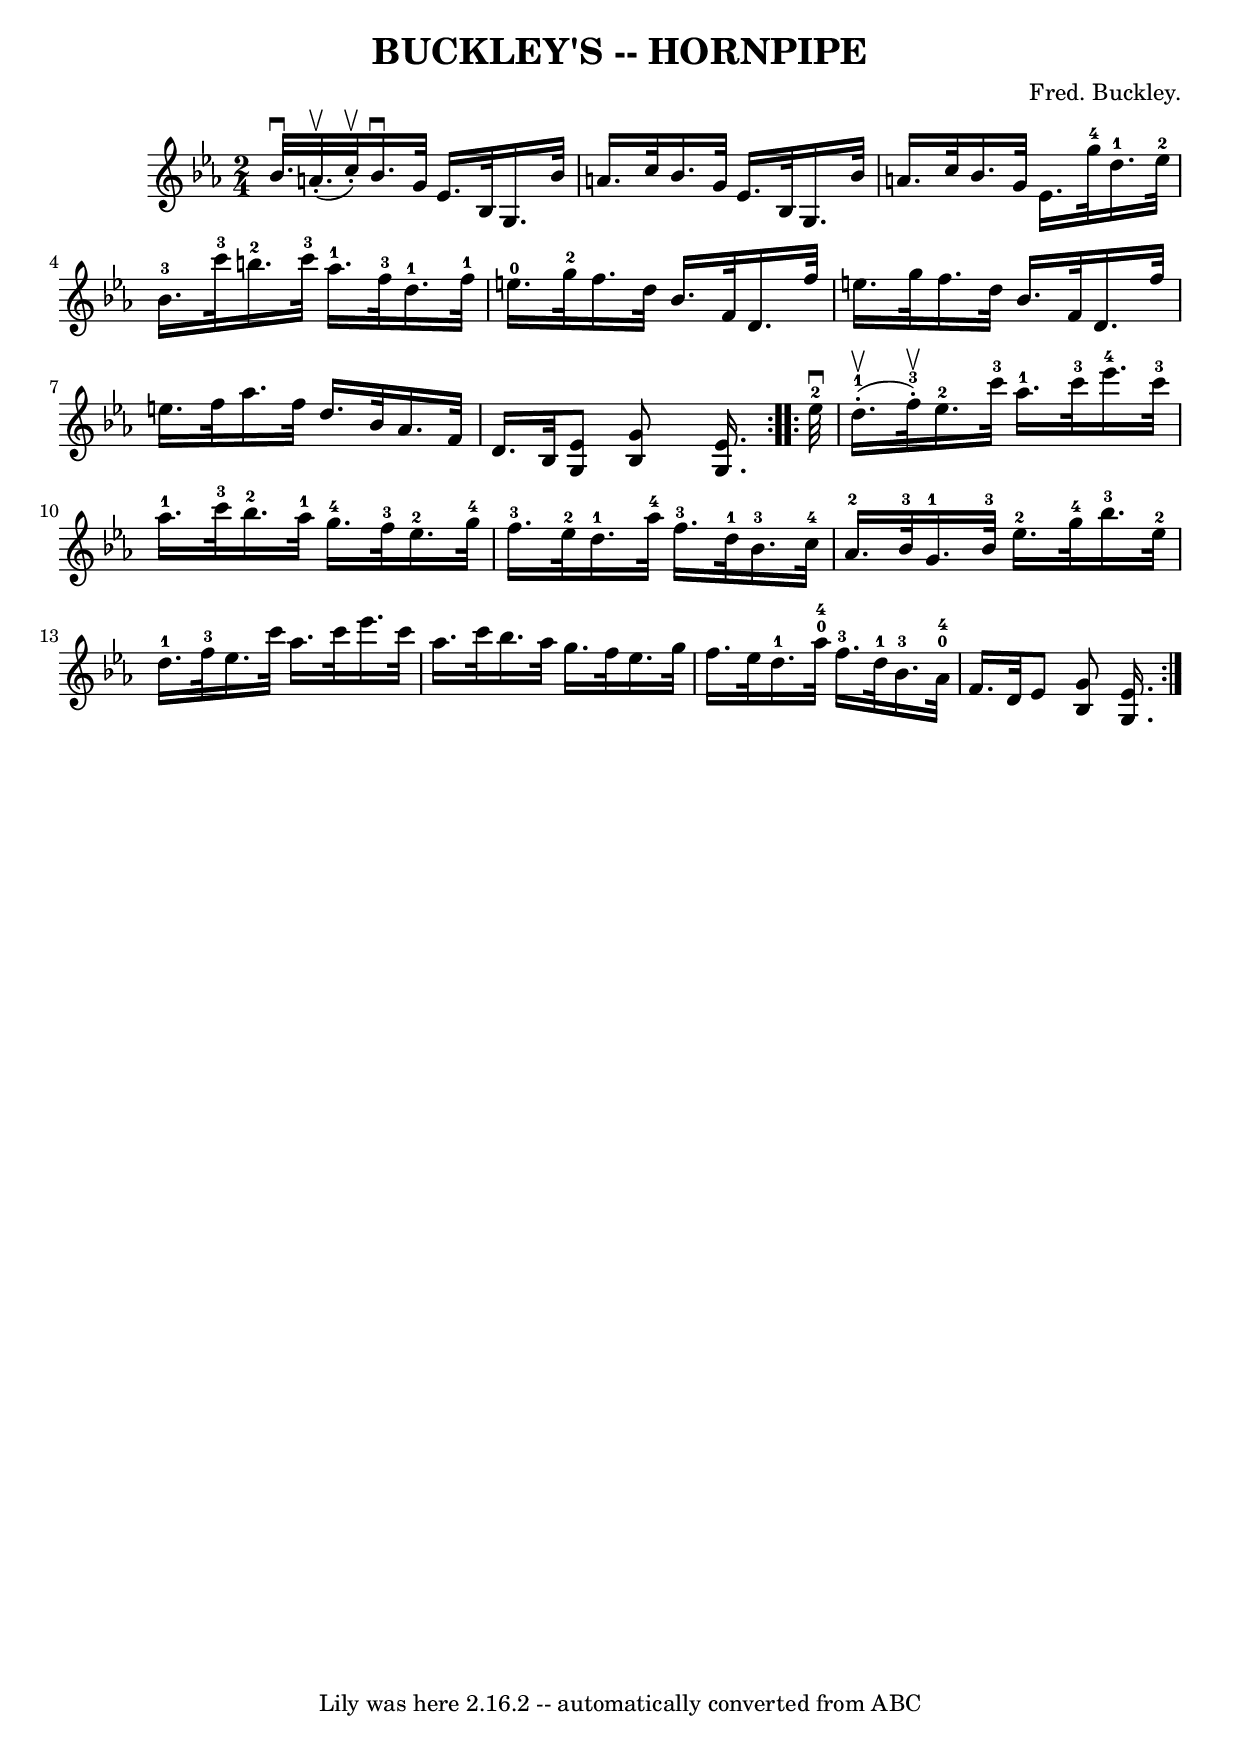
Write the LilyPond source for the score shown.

\version "2.16.2"
\include "Mammoth.ily"
\header {
  %% book = "Ryan's Mammoth Collection of Fiddle Tunes"
  composer = "Fred. Buckley."
  crossRefNumber = "1"
  footnotes = "\\\\\\\\N: The combined \"4\" and \"0\" in bars 11 and 15 is a mystery."
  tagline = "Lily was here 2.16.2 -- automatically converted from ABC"
  title = "BUCKLEY'S -- HORNPIPE"

}
voicedefault =  {



  \repeat volta 2 {

    \time 2/4 
    \key ees \major % %staffsep 50
    bes'32.^\downbow a'32. (^\upbow-. c''32^\upbow-.)       |
    
    bes'16.^\downbow g'32 ees'16. bes32 g16. bes'32 a'16.    
    c''32    |
    bes'16. g'32 ees'16. bes32 g16. bes'32    
    a'16. c''32        |
    bes'16. g'32 ees'16. g''32-4     
    d''16.-1 ees''32-2 bes'16.-3 c'''32-3   |
    b''16.-2 c'''32-3 aes''16.-1 f''32-3 d''16.-1 f''32-1   
    e''16.-0 g''32-2   |
    |
    f''16. d''32 bes'16.   
    f'32 d'16. f''32 e''16. g''32    |
    f''16. d''32    
    bes'16. f'32 d'16. f''32 e''16. f''32        |
    aes''16. 
    f''32 d''16. bes'32 aes'16. f'32 d'16. bes32    |
    
    << ees'8 g8   >> << g'8 bes16   >> << ees'16. g16.   >>   
  }     

  \repeat volta 2 {
    ees''32-2^\downbow d''16.-1(^\upbow-. f''32-3^\upbow-.)       |
    ees''16.-2 c'''32-3 aes''16.-1 
    c'''32-3 ees'''16.-4 c'''32-3 aes''16.-1 c'''32-3    
    |
    bes''16.-2 aes''32-1 g''16.-4 f''32-3     
    ees''16.-2 g''32-4 f''16.-3 ees''32-2       |
    
    d''16.-1 aes''32-4 f''16.-3 d''32-1 bes'16.-3 c''32-4 aes'16.-2 bes'32-3       |
    g'16.-1 bes'32-3   
    ees''16.-2 g''32-4 bes''16.-3 ees''32-2 d''16.-1   
    f''32-3   |
    |
    ees''16. c'''32 aes''16. c'''32   
    ees'''16. c'''32 aes''16. c'''32    |
    bes''16. aes''32    
    g''16. f''32 ees''16. g''32 f''16. ees''32        |
    
    d''16.-1 aes''32-0-4 f''16.-3 d''32-1   |
    
    bes'16.-3 aes'32-0-4 f'16. d'32    |
    ees'8  << g'8  
	      bes8   >> << ees'16. g16.   >>   
  }   

}

\score{
  <<

    \context Staff="default"
    {
      \voicedefault 
      
    }

  >>
  \layout {
    
  }
  \midi {
  }

}
